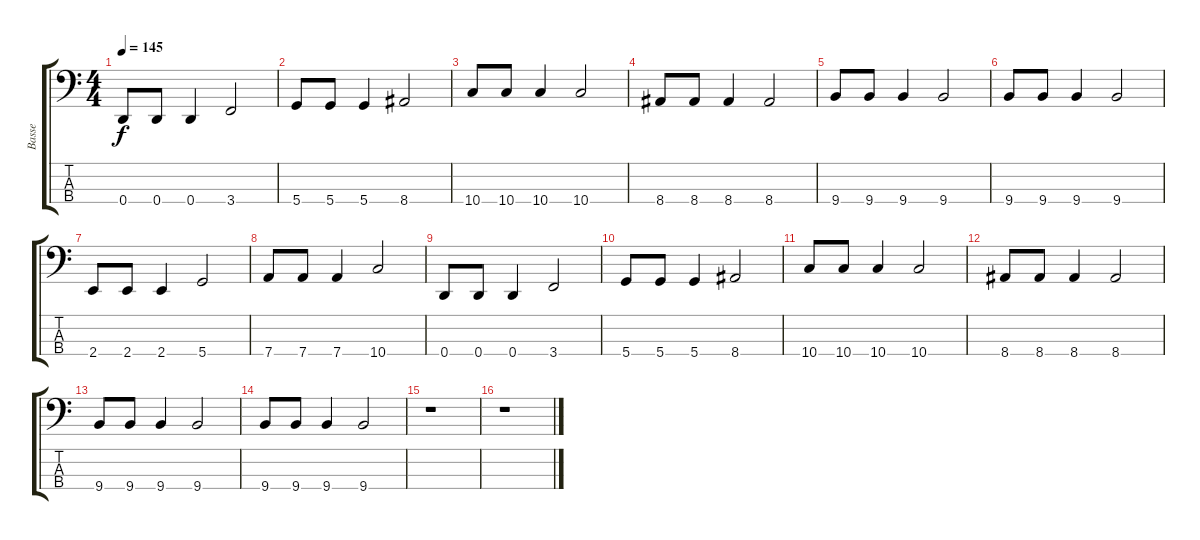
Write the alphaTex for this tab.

\track ("Basse" "Basse") {instrument fretlessbass}
\staff {score tabs}
\tuning (G2 D2 A1 D1) {hide}
\ts (4 4)
\tempo 145
\clef f4
\ks c
0.4.8{dy f} 0.4.8 0.4.4 3.4.2 |
5.4.8 5.4.8 5.4.4 8.4.2 |
10.4.8 10.4.8 10.4.4 10.4.2 |
8.4.8 8.4.8 8.4.4 8.4.2 |
9.4.8 9.4.8 9.4.4 9.4.2 |
9.4.8 9.4.8 9.4.4 9.4.2 |
2.4.8 2.4.8 2.4.4 5.4.2 |
7.4.8 7.4.8 7.4.4 10.4.2 |
0.4.8 0.4.8 0.4.4 3.4.2 |
5.4.8 5.4.8 5.4.4 8.4.2 |
10.4.8 10.4.8 10.4.4 10.4.2 |
8.4.8 8.4.8 8.4.4 8.4.2 |
9.4.8 9.4.8 9.4.4 9.4.2 |
9.4.8 9.4.8 9.4.4 9.4.2 |
r.1 |
r.1
